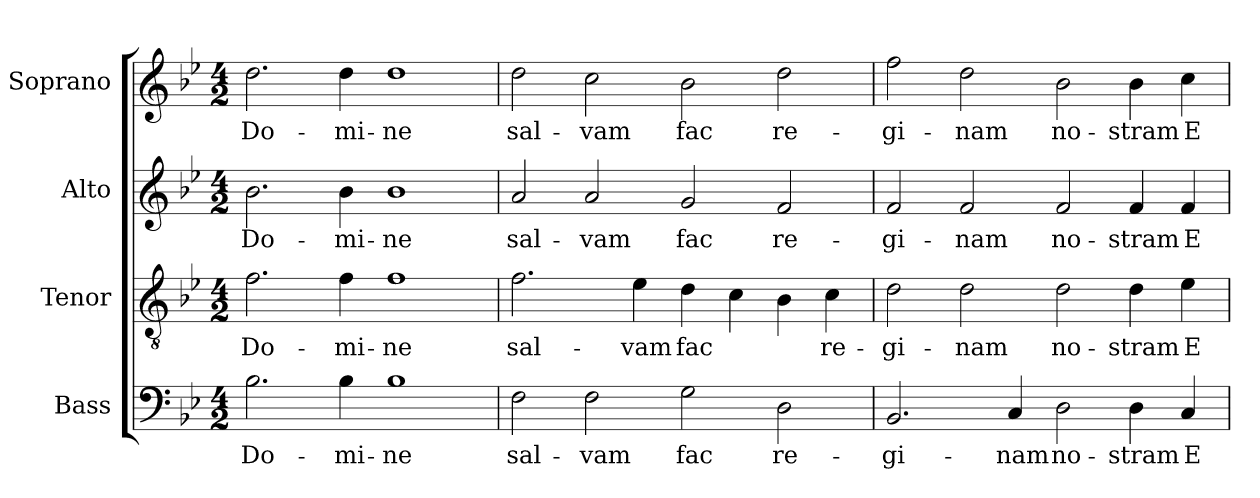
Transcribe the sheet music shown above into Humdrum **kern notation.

**kern	**text	**kern	**text	**kern	**text	**kern	**text
*part4	*part4	*part3	*part3	*part2	*part2	*part1	*part1
*staff4	*staff4	*staff3	*staff3	*staff2	*staff2	*staff1	*staff1
*I"Bass	*	*I"Tenor	*	*I"Alto	*	*I"Soprano	*
*clefF4	*	*clefGv2	*	*clefG2	*	*clefG2	*
*k[b-e-]	*	*k[b-e-]	*	*k[b-e-]	*	*k[b-e-]	*
*B-:	*	*B-:	*	*B-:	*	*B-:	*
*M4/2	*	*M4/2	*	*M4/2	*	*M4/2	*
=1	=1	=1	=1	=1	=1	=1	=1
!	!LO:LY:b	!	!LO:LY:b	!	!LO:LY:b	!	!LO:LY:b
2.B-\	Do-	2.f\	Do-	2.b-\	Do-	2.dd\	Do-
!	!LO:LY:b	!	!LO:LY:b	!	!LO:LY:b	!	!LO:LY:b
4B-\	-mi-	4f\	-mi-	4b-\	-mi-	4dd\	-mi-
!	!LO:LY:b	!	!LO:LY:b	!	!LO:LY:b	!	!LO:LY:b
1B-	-ne	1f	-ne	1b-	-ne	1dd	-ne
=2	=2	=2	=2	=2	=2	=2	=2
!	!LO:LY:b	!	!LO:LY:b	!	!LO:LY:b	!	!LO:LY:b
2F\	sal-	2.f\	sal-	2a/	sal-	2dd\	sal-
!	!LO:LY:b	!	!	!	!LO:LY:b	!	!LO:LY:b
2F\	-vam	.	.	2a/	-vam	2cc\	-vam
!	!	!	!LO:LY:b	!	!	!	!
.	.	4e-\	-vam	.	.	.	.
!	!LO:LY:b	!	!LO:LY:b	!	!LO:LY:b	!	!LO:LY:b
2G\	fac	4d\	fac	2g/	fac	2b-\	fac
.	.	4c\	.	.	.	.	.
!	!LO:LY:b	!	!	!	!LO:LY:b	!	!LO:LY:b
2D\	re-	4B-\	.	2f/	re-	2dd\	re-
!	!	!	!LO:LY:b	!	!	!	!
.	.	4c\	re-	.	.	.	.
=3	=3	=3	=3	=3	=3	=3	=3
!	!LO:LY:b	!	!LO:LY:b	!	!LO:LY:b	!	!LO:LY:b
2.BB-/	-gi-	2d\	-gi-	2f/	-gi-	2ff\	-gi-
!	!	!	!LO:LY:b	!	!LO:LY:b	!	!LO:LY:b
.	.	2d\	-nam	2f/	-nam	2dd\	-nam
!	!LO:LY:b	!	!	!	!	!	!
4C/	-nam	.	.	.	.	.	.
!	!LO:LY:b	!	!LO:LY:b	!	!LO:LY:b	!	!LO:LY:b
2D\	no-	2d\	no-	2f/	no-	2b-\	no-
!	!LO:LY:b	!	!LO:LY:b	!	!LO:LY:b	!	!LO:LY:b
4D\	-stram	4d\	-stram	4f/	-stram	4b-\	-stram
!	!LO:LY:b	!	!LO:LY:b	!	!LO:LY:b	!	!LO:LY:b
4C/	E-	4e-\	E-	4f/	E-	4cc\	E-
=	=	=	=	=	=	=	=
*-	*-	*-	*-	*-	*-	*-	*-
